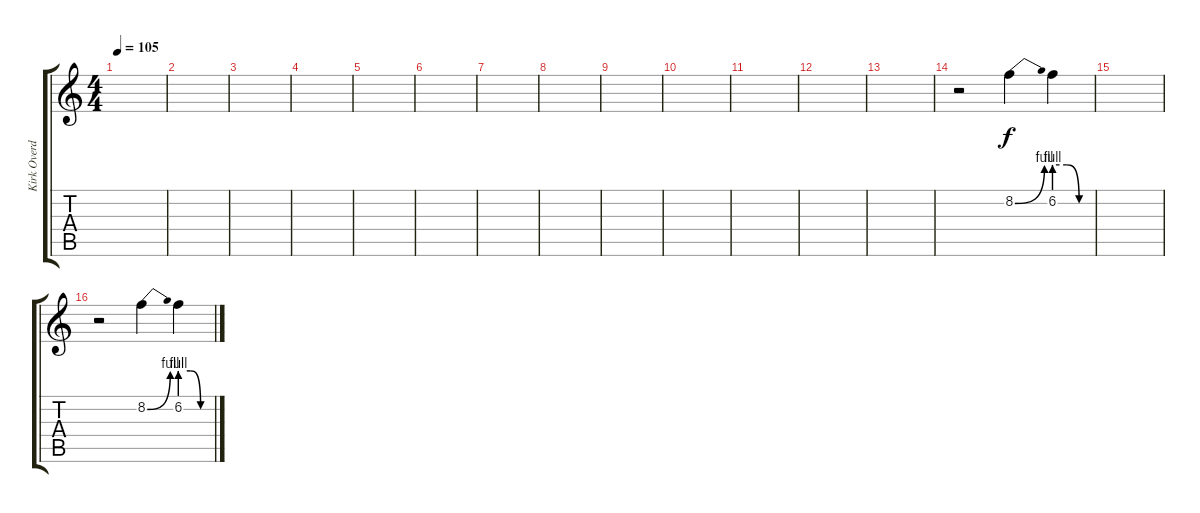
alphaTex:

\track ("Kirk Overdrive" "Kirk Overd") {instrument overdrivenguitar}
\staff {score tabs}
\tuning (D4 A3 F3 C3 G2 C2) {hide}
\ts (4 4)
\tempo 105
\clef g2
\ks c
|
|
|
|
|
|
|
|
|
|
|
|
|
r.2 8.2{be (bend 0 0 60 4)}.4 6.2{be (custom 0 4 20 4 40 0 60 0)}.4 |
|
r.2 8.2{be (bend 0 0 60 4)}.4 6.2{be (custom 0 4 20 4 40 0 60 0)}.4
